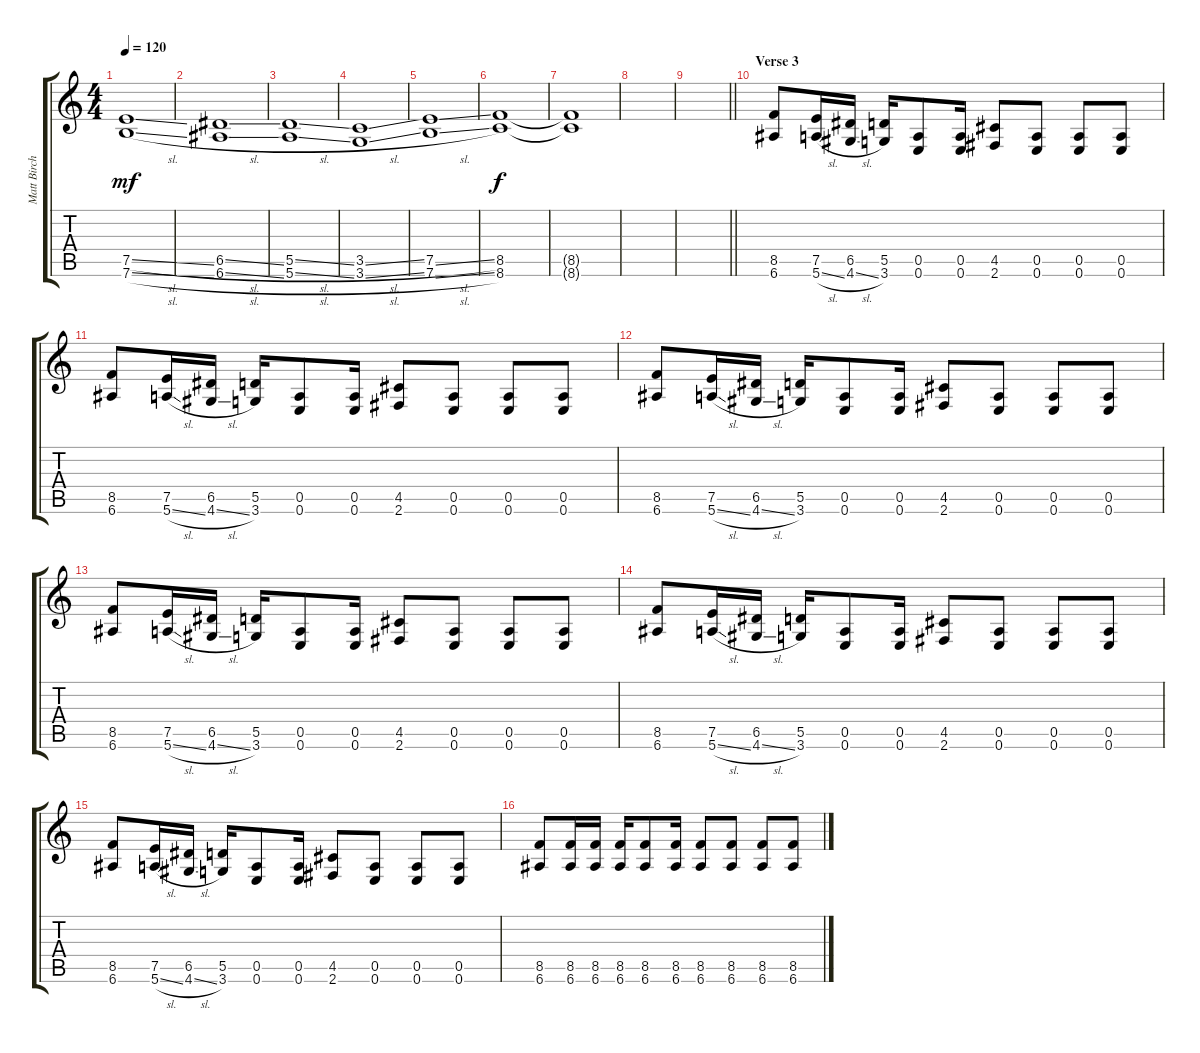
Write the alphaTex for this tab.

\track ("Matt Birch" "Matt Birch") {instrument distortionguitar}
\staff {score tabs}
\tuning (E4 B3 G3 D3 A2 E2) {hide}
\ts (4 4)
\tempo 120
\clef g2
\ks c
(7.5{sl} 7.6{sl}).1{dy mf} |
(6.5{sl} 6.6{sl}).1 |
(5.5{sl} 5.6{sl}).1 |
(3.5{sl} 3.6{sl}).1 |
(7.5{sl} 7.6{sl}).1 |
(8.5 8.6).1{dy f} |
(8.5{t} 8.6{t}).1 |
|
\barLineRight lightlight
|
\section ("" "Verse 3")
(8.5 6.6).8 (7.5 5.6{sl}).16 (6.5 4.6{sl}).16 (5.5 3.6).16 (0.5 0.6).8 (0.5 0.6).16 (4.5 2.6).8 (0.5 0.6).8 (0.5 0.6).8 (0.5 0.6).8 |
(8.5 6.6).8 (7.5 5.6{sl}).16 (6.5 4.6{sl}).16 (5.5 3.6).16 (0.5 0.6).8 (0.5 0.6).16 (4.5 2.6).8 (0.5 0.6).8 (0.5 0.6).8 (0.5 0.6).8 |
(8.5 6.6).8 (7.5 5.6{sl}).16 (6.5 4.6{sl}).16 (5.5 3.6).16 (0.5 0.6).8 (0.5 0.6).16 (4.5 2.6).8 (0.5 0.6).8 (0.5 0.6).8 (0.5 0.6).8 |
(8.5 6.6).8 (7.5 5.6{sl}).16 (6.5 4.6{sl}).16 (5.5 3.6).16 (0.5 0.6).8 (0.5 0.6).16 (4.5 2.6).8 (0.5 0.6).8 (0.5 0.6).8 (0.5 0.6).8 |
(8.5 6.6).8 (7.5 5.6{sl}).16 (6.5 4.6{sl}).16 (5.5 3.6).16 (0.5 0.6).8 (0.5 0.6).16 (4.5 2.6).8 (0.5 0.6).8 (0.5 0.6).8 (0.5 0.6).8 |
(8.5 6.6).8 (7.5 5.6{sl}).16 (6.5 4.6{sl}).16 (5.5 3.6).16 (0.5 0.6).8 (0.5 0.6).16 (4.5 2.6).8 (0.5 0.6).8 (0.5 0.6).8 (0.5 0.6).8 |
(8.5 6.6).8 (8.5 6.6).16 (8.5 6.6).16 (8.5 6.6).16 (8.5 6.6).8 (8.5 6.6).16 (8.5 6.6).8 (8.5 6.6).8 (8.5 6.6).8 (8.5 6.6).8
